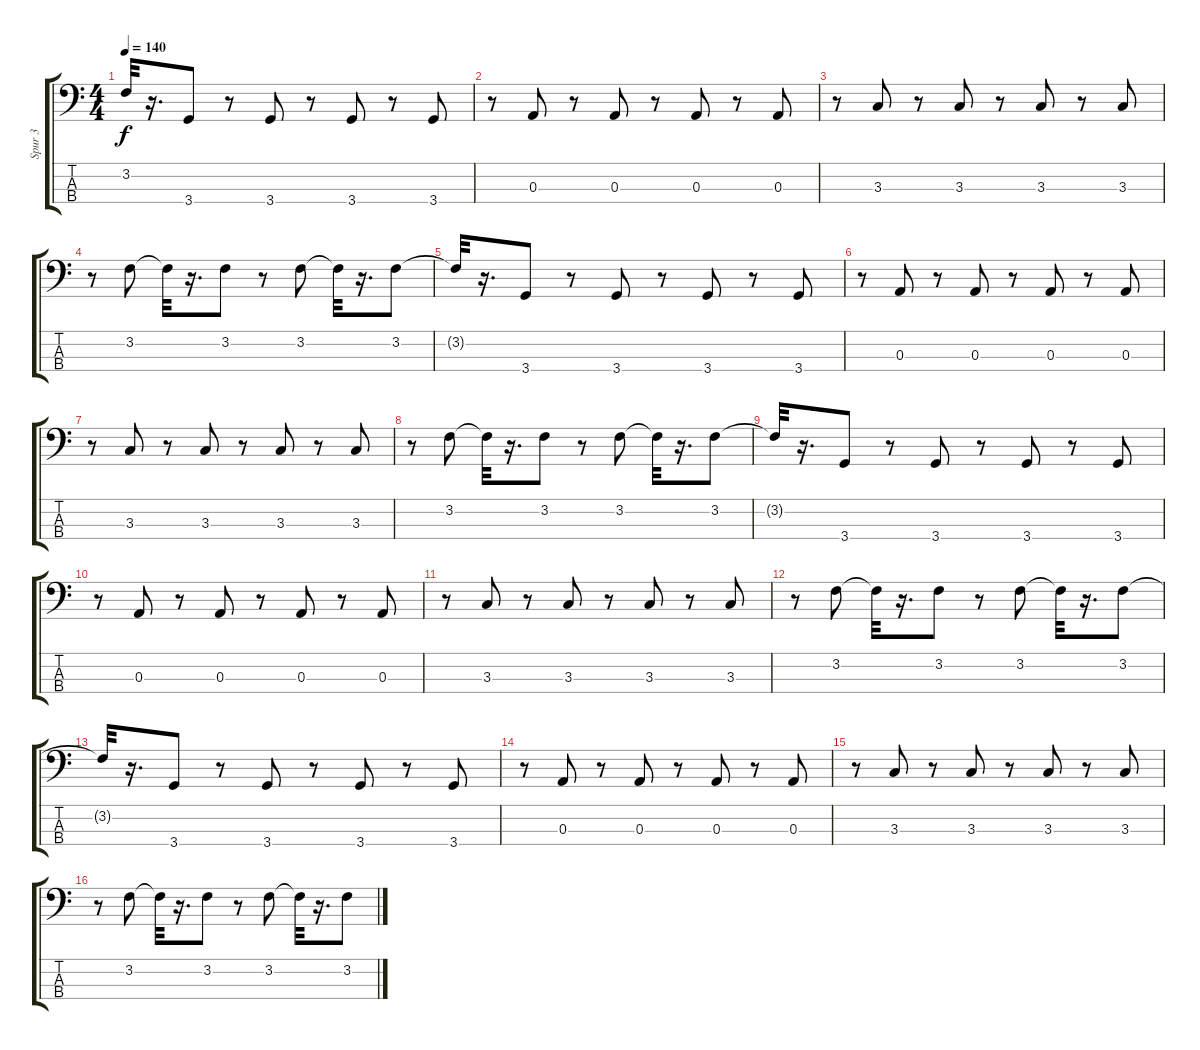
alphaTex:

\track ("Spur 3" "Spur 3") {instrument electricbassfinger}
\staff {score tabs}
\tuning (G2 D2 A1 E1) {hide}
\ts (4 4)
\tempo 140
\clef f4
\ks c
3.2{t}.32{dy f} r.16{d} 3.4.8 r.8 3.4.8 r.8 3.4.8 r.8 3.4.8 |
r.8 0.3.8 r.8 0.3.8 r.8 0.3.8 r.8 0.3.8 |
r.8 3.3.8 r.8 3.3.8 r.8 3.3.8 r.8 3.3.8 |
r.8 3.2.8 3.2{t}.32 r.16{d} 3.2.8 r.8 3.2.8 3.2{t}.32 r.16{d} 3.2.8 |
3.2{t}.32 r.16{d} 3.4.8 r.8 3.4.8 r.8 3.4.8 r.8 3.4.8 |
r.8 0.3.8 r.8 0.3.8 r.8 0.3.8 r.8 0.3.8 |
r.8 3.3.8 r.8 3.3.8 r.8 3.3.8 r.8 3.3.8 |
r.8 3.2.8 3.2{t}.32 r.16{d} 3.2.8 r.8 3.2.8 3.2{t}.32 r.16{d} 3.2.8 |
3.2{t}.32 r.16{d} 3.4.8 r.8 3.4.8 r.8 3.4.8 r.8 3.4.8 |
r.8 0.3.8 r.8 0.3.8 r.8 0.3.8 r.8 0.3.8 |
r.8 3.3.8 r.8 3.3.8 r.8 3.3.8 r.8 3.3.8 |
r.8 3.2.8 3.2{t}.32 r.16{d} 3.2.8 r.8 3.2.8 3.2{t}.32 r.16{d} 3.2.8 |
3.2{t}.32 r.16{d} 3.4.8 r.8 3.4.8 r.8 3.4.8 r.8 3.4.8 |
r.8 0.3.8 r.8 0.3.8 r.8 0.3.8 r.8 0.3.8 |
r.8 3.3.8 r.8 3.3.8 r.8 3.3.8 r.8 3.3.8 |
r.8 3.2.8 3.2{t}.32 r.16{d} 3.2.8 r.8 3.2.8 3.2{t}.32 r.16{d} 3.2.8
